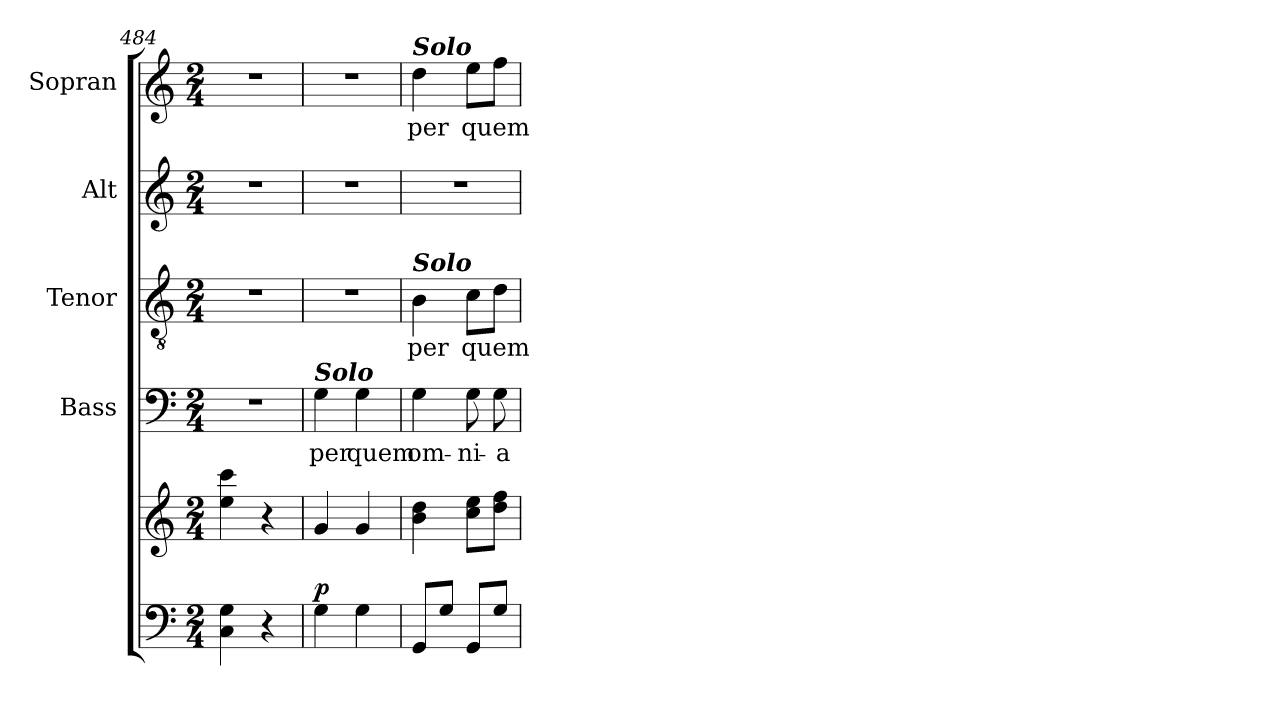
**kern	**kern	**dynam	**kern	**text	**kern	**text	**kern	**kern	**text
*part5	*part5	*part5	*part4	*part4	*part3	*part3	*part2	*part1	*part1
*staff6	*staff5	*staff5/6	*staff4	*staff4	*staff3	*staff3	*staff2	*staff1	*staff1
*	*	*	*I"Bass	*	*I"Tenor	*	*I"Alt	*I"Sopran	*
*	*	*	*I'B.	*	*I'T.	*	*I'A.	*I'S.	*
*clefF4	*clefG2	*	*clefF4	*	*clefGv2	*	*clefG2	*clefG2	*
*k[]	*k[]	*	*k[]	*	*k[]	*	*k[]	*k[]	*
*C:	*C:	*	*C:	*	*C:	*	*C:	*C:	*
*M2/4	*M2/4	*	*M2/4	*	*M2/4	*	*M2/4	*M2/4	*
=484	=484	=484	=484	=484	=484	=484	=484	=484	=484
4C\ 4G\	4ee\ 4ccc\	.	2r	.	2r	.	2r	2r	.
4r	4r	.	.	.	.	.	.	.	.
=485	=485	=485	=485	=485	=485	=485	=485	=485	=485
!	!	!	!LO:TX:a:Bi:t=Solo	!	!	!	!	!	!
!	!	!LO:DY:a=2	!	!LO:LY:b	!	!	!	!	!
4G\	4g/	p	4G\	per	2r	.	2r	2r	.
!	!	!	!	!LO:LY:b	!	!	!	!	!
4G\	4g/	.	4G\	quem	.	.	.	.	.
=486	=486	=486	=486	=486	=486	=486	=486	=486	=486
!	!	!	!	!	!	!	!	!LO:TX:a:Bi:t=Solo	!
!	!	!	!	!	!LO:TX:a:Bi:t=Solo	!	!	!	!
!	!	!	!	!LO:LY:b	!	!LO:LY:b	!	!	!LO:LY:b
8GG/L	4b\ 4dd\	.	4G\	om-	4B\	per	2r	4dd\	per
8G/J	.	.	.	.	.	.	.	.	.
!	!	!	!	!LO:LY:b	!	!LO:LY:b	!	!	!LO:LY:b
8GG/L	8cc\ 8ee\L	.	8G\	-ni-	8c\L	quem	.	8ee\L	quem
!	!	!	!	!LO:LY:b	!	!	!	!	!
8G/J	8dd\ 8ff\J	.	8G\	-a	8d\J	.	.	8ff\J	.
=	=	=	=	=	=	=	=	=	=
*-	*-	*-	*-	*-	*-	*-	*-	*-	*-
